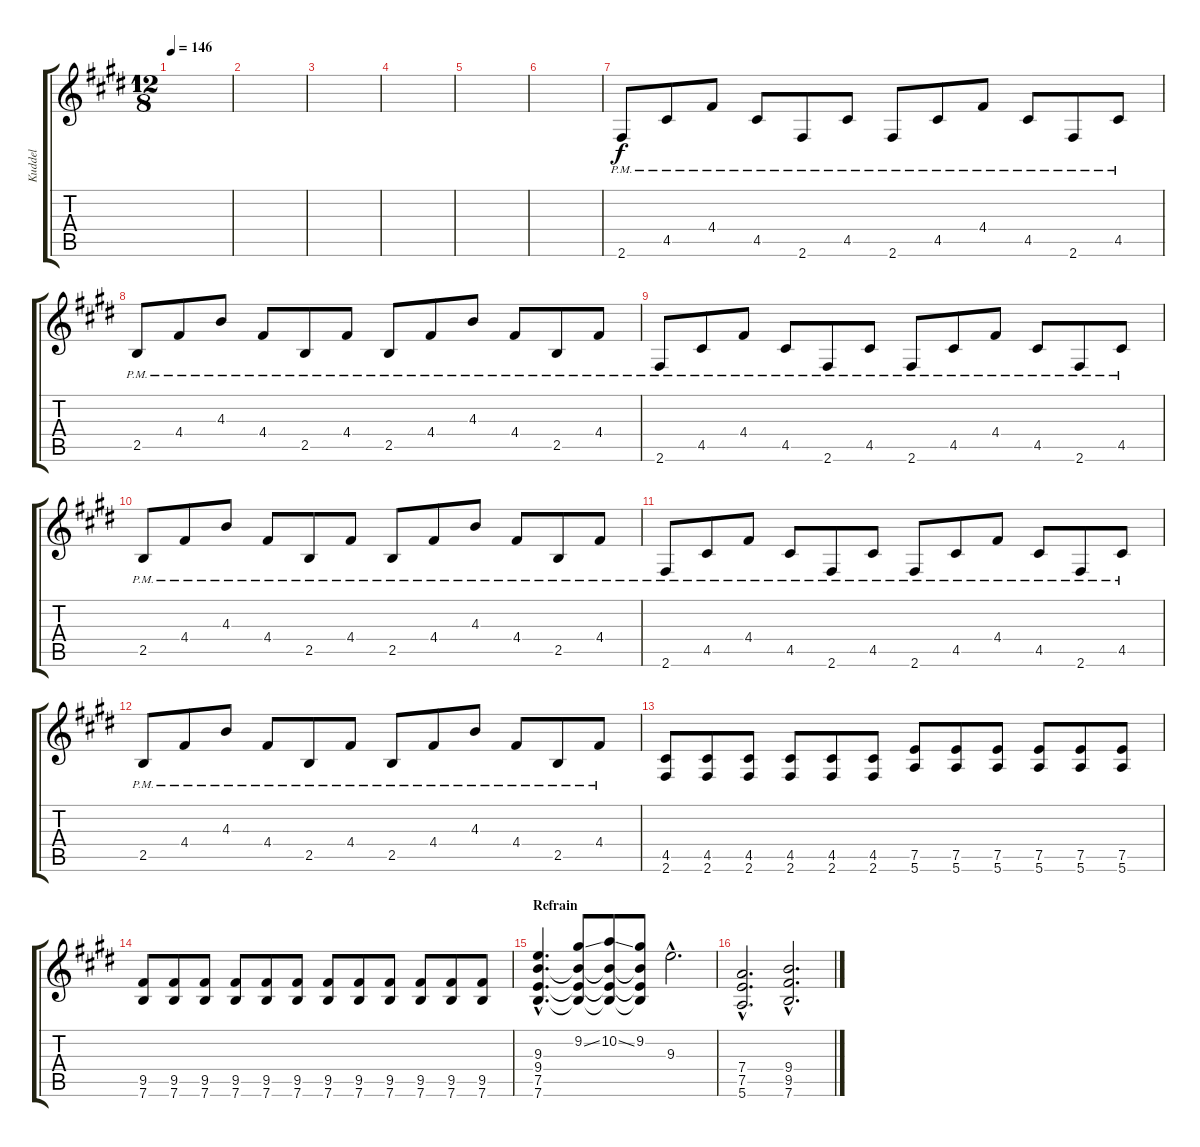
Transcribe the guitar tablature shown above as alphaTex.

\track ("Kuddel" "Kuddel") {instrument distortionguitar}
\staff {score tabs}
\tuning (E4 B3 G3 D3 A2 E2) {hide}
\ts (12 8)
\tempo 146
\clef g2
\ks e
|
|
|
|
|
|
2.6{pm}.8 4.5{pm}.8 4.4{pm}.8 4.5{pm}.8 2.6{pm}.8 4.5{pm}.8 2.6{pm}.8 4.5{pm}.8 4.4{pm}.8 4.5{pm}.8 2.6{pm}.8 4.5{pm}.8 |
2.5{pm}.8 4.4{pm}.8 4.3{pm}.8 4.4{pm}.8 2.5{pm}.8 4.4{pm}.8 2.5{pm}.8 4.4{pm}.8 4.3{pm}.8 4.4{pm}.8 2.5{pm}.8 4.4{pm}.8 |
2.6{pm}.8 4.5{pm}.8 4.4{pm}.8 4.5{pm}.8 2.6{pm}.8 4.5{pm}.8 2.6{pm}.8 4.5{pm}.8 4.4{pm}.8 4.5{pm}.8 2.6{pm}.8 4.5{pm}.8 |
2.5{pm}.8 4.4{pm}.8 4.3{pm}.8 4.4{pm}.8 2.5{pm}.8 4.4{pm}.8 2.5{pm}.8 4.4{pm}.8 4.3{pm}.8 4.4{pm}.8 2.5{pm}.8 4.4{pm}.8 |
2.6{pm}.8 4.5{pm}.8 4.4{pm}.8 4.5{pm}.8 2.6{pm}.8 4.5{pm}.8 2.6{pm}.8 4.5{pm}.8 4.4{pm}.8 4.5{pm}.8 2.6{pm}.8 4.5{pm}.8 |
2.5{pm}.8 4.4{pm}.8 4.3{pm}.8 4.4{pm}.8 2.5{pm}.8 4.4{pm}.8 2.5{pm}.8 4.4{pm}.8 4.3{pm}.8 4.4{pm}.8 2.5{pm}.8 4.4{pm}.8 |
(4.5 2.6).8 (4.5 2.6).8 (4.5 2.6).8 (4.5 2.6).8 (4.5 2.6).8 (4.5 2.6).8 (7.5 5.6).8 (7.5 5.6).8 (7.5 5.6).8 (7.5 5.6).8 (7.5 5.6).8 (7.5 5.6).8 |
(9.5 7.6).8 (9.5 7.6).8 (9.5 7.6).8 (9.5 7.6).8 (9.5 7.6).8 (9.5 7.6).8 (9.5 7.6).8 (9.5 7.6).8 (9.5 7.6).8 (9.5 7.6).8 (9.5 7.6).8 (9.5 7.6).8 |
\section ("" "Refrain")
(9.3{hac} 9.4{hac} 7.5{hac} 7.6{hac}).4{d} (9.2{ss} 9.4{t} 7.5{t} 7.6{t}).8 (10.2{ss} 9.4{t} 7.5{t} 7.6{t}).8 (9.2 9.4{t} 7.5{t} 7.6{t}).8 9.3{hac}.2{d} |
(7.4{hac} 7.5{hac} 5.6{hac}).2{d} (9.4{hac} 9.5{hac} 7.6{hac}).2{d}
